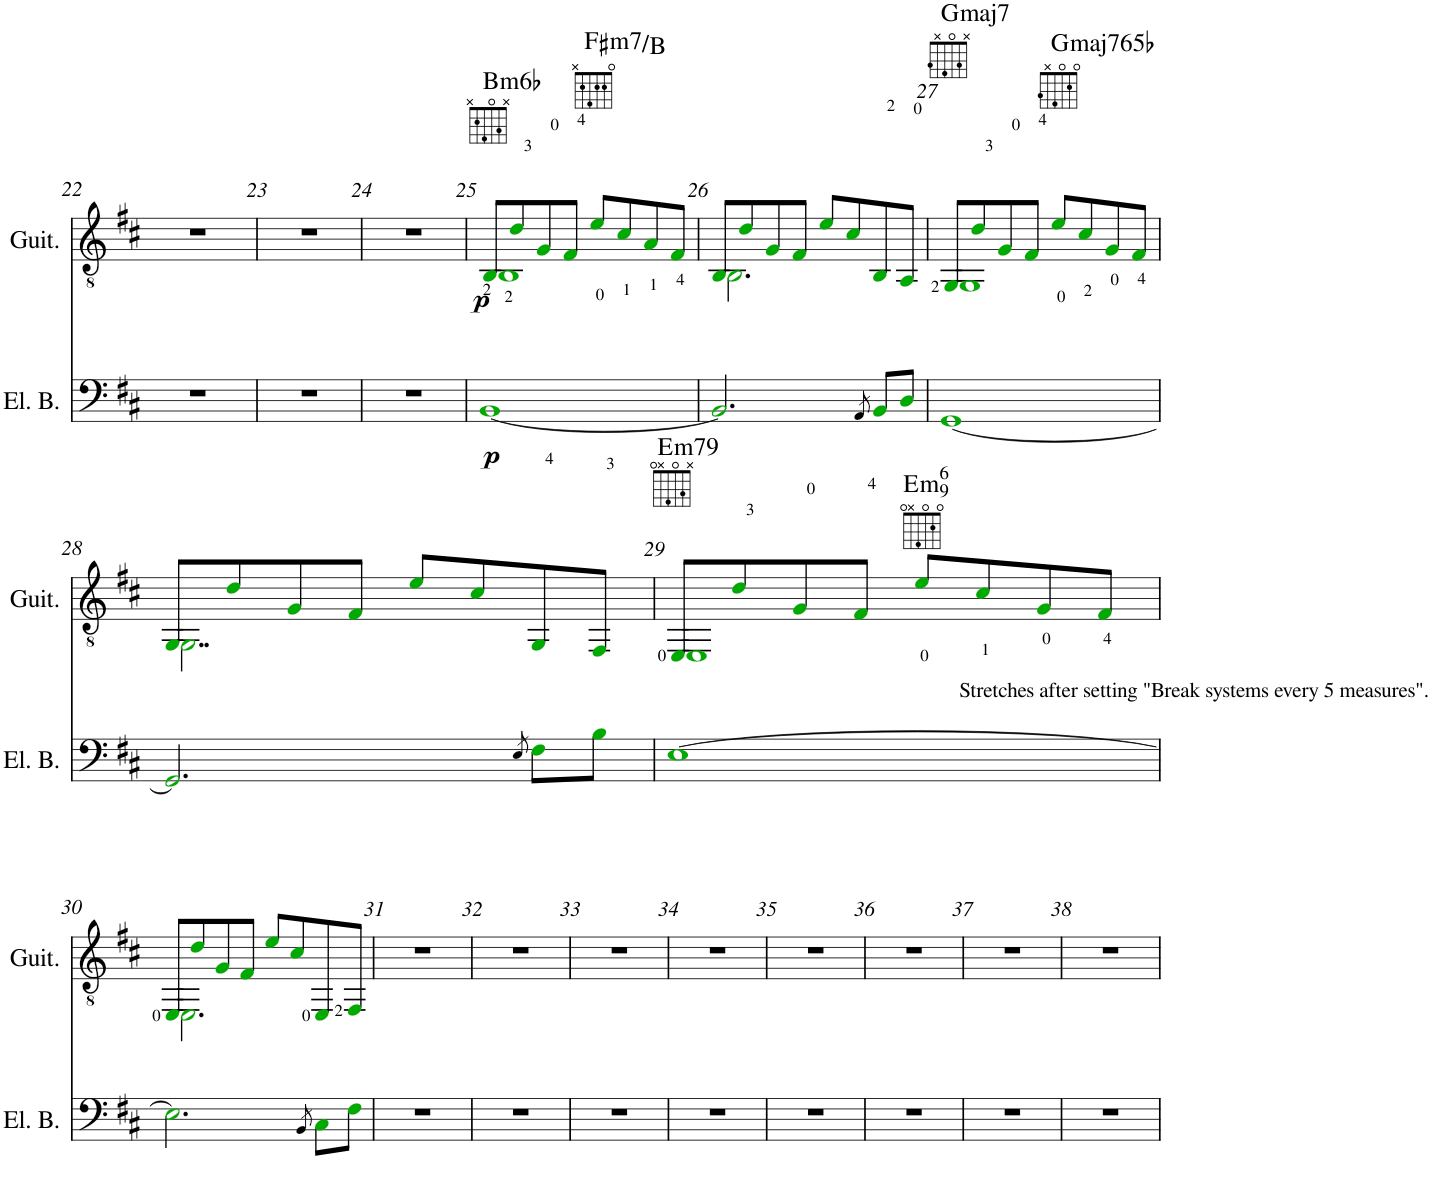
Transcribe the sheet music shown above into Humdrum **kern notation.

**kern	**dynam	**kern	**dynam	**harte
*part2	*part2	*part1	*part1	*part1
*staff2	*staff2	*staff1	*staff1	*
*I"Electric Bass	*	*I"Acoustic Guitar	*	*
*I'El. B.	*	*I'Guit.	*	*
!!LO:PB:g=z
*clefF4	*	*clefGv2	*	*
*Trd7c12	*	*	*	*
*k[f#c#]	*	*k[f#c#]	*	*
*M4/4	*	*M4/4	*	*
=22	=22	=22	=22	=22
1r	.	1r	.	.
=23	=23	=23	=23	=23
1r	.	1r	.	.
=24	=24	=24	=24	=24
1r	.	1r	.	.
=25	=25	=25	=25	=25
*	*	*^	*	*
*	*	*	*^	*	*
!	!LO:DY:b	!	!	!	!LO:DY:b	!LO:H:kt=m
[1BBi	p	8BBi/L	2ryy	1BBi	p	B:min(b6)
.	.	8di/	.	.	.	.
.	.	8Gi/	.	.	.	.
.	.	8F#i/J	.	.	.	.
!	!	!	!	!	!	!LO:H:kt=m7
.	.	8e<i/L	2ryy	.	.	F#:min7/4
.	.	8c#<i/	.	.	.	.
.	.	8A<i/	.	.	.	.
.	.	8F#<i/J	.	.	.	.
=26	=26	=26	=26	=26	=26	=26
2.BBi/]	.	8BBi/L	2ryy	2.BBi\	.	.
.	.	8di/	.	.	.	.
.	.	8Gi/	.	.	.	.
.	.	8F#i/J	.	.	.	.
.	.	8ei/L	2ryy	.	.	.
.	.	8c#i/	.	.	.	.
8qAA/	.	.	.	.	.	.
8BBi/L	.	8BBi/	.	8ryy	.	.
8Di/J	.	8AAi/J	.	8ryy	.	.
=27	=27	=27	=27	=27	=27	=27
!	!	!	!	!	!	!LO:H:kt=maj7
[1GGi	.	8GGi/L	2ryy	1GGi	.	G:maj7
.	.	8di/	.	.	.	.
.	.	8Gi/	.	.	.	.
.	.	8F#i/J	.	.	.	.
!	!	!	!	!	!	!LO:H:kt=maj
.	.	8e<i/L	2ryy	.	.	G:maj(b765)
.	.	8c#<i/	.	.	.	.
.	.	8G<i/	.	.	.	.
.	.	8F#<i/J	.	.	.	.
!!LO:LB:g=z	!!	!!
=28	=28	=28	=28	=28	=28	=28
2.GGi/]	.	8GGi/L	2ryy	2..GGi\	.	.
.	.	8di/	.	.	.	.
.	.	8Gi/	.	.	.	.
.	.	8F#i/J	.	.	.	.
.	.	8ei/L	2ryy	.	.	.
.	.	8c#i/	.	.	.	.
8qE/	.	.	.	.	.	.
8F#i\L	.	8GGi/	.	.	.	.
8Bi\J	.	8FF#i/J	.	8ryy	.	.
=29	=29	=29	=29	=29	=29	=29
!LO:TX:a:t=Stretches after setting "Break systems every 5 measures".	!	!	!	!	!	!LO:H:kt=m79
[1Ei	.	8EEi/L	2ryy	1EEi	.	E:min
.	.	8di/	.	.	.	.
.	.	8Gi/	.	.	.	.
.	.	8F#i/J	.	.	.	.
!	!	!	!	!	!	!LO:H:kt=m6
.	.	8e<i/L	2ryy	.	.	E:min6(9)
.	.	8c#<i/	.	.	.	.
.	.	8G<i/	.	.	.	.
.	.	8F#<i/J	.	.	.	.
!!LO:LB:g=z	!!	!!
=30	=30	=30	=30	=30	=30	=30
2.Ei\]	.	8EEi/L	2ryy	2.EEi\	.	.
.	.	8di/	.	.	.	.
.	.	8Gi/	.	.	.	.
.	.	8F#i/J	.	.	.	.
.	.	8ei/L	2ryy	.	.	.
.	.	8c#i/	.	.	.	.
8qBB/	.	.	.	.	.	.
8C#i\L	.	8EEi/	.	4ryy	.	.
8F#i\J	.	8FF#i/J	.	.	.	.
*	*	*v	*v	*v	*	*
=31	=31	=31	=31	=31
1r	.	1r	.	.
=32	=32	=32	=32	=32
1r	.	1r	.	.
=33	=33	=33	=33	=33
1r	.	1r	.	.
=34	=34	=34	=34	=34
1r	.	1r	.	.
=35	=35	=35	=35	=35
1r	.	1r	.	.
=36	=36	=36	=36	=36
1r	.	1r	.	.
=37	=37	=37	=37	=37
1r	.	1r	.	.
=38	=38	=38	=38	=38
1r	.	1r	.	.
=	=	=	=	=
*-	*-	*-	*-	*-
